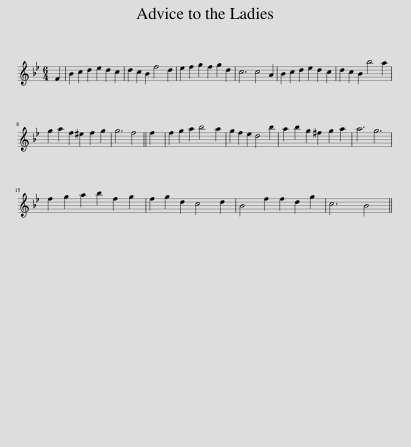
X:1
L:1/8
M:6/4
I:linebreak $
K:Bb
V:1 treble
V:1
 F2 | B2 c2 d2 e2 d2 c2 | d2 c2 B2 f4 d2 | e2 f2 g2 f2 g2 d2 | c6 c4 A2 | %5
 B2 c2 d2 e2 d2 c2 | d2 c2 B2 b4 a2 |$ g2 a2 f2 ^e2 f2 g2 | g6 f4 || f2 | %10
 f2 g2 a2 b4 a2 | g2 f2 e2 d4 b2 | a2 b2 g2 ^f2 g2 a2 | a6 g6 |$ f2 g2 a2 b2 f2 g2 | %15
 f2 g2 d2 c4 d2 | B4 f2 f2 d2 g2 | c6 B4 || %18
